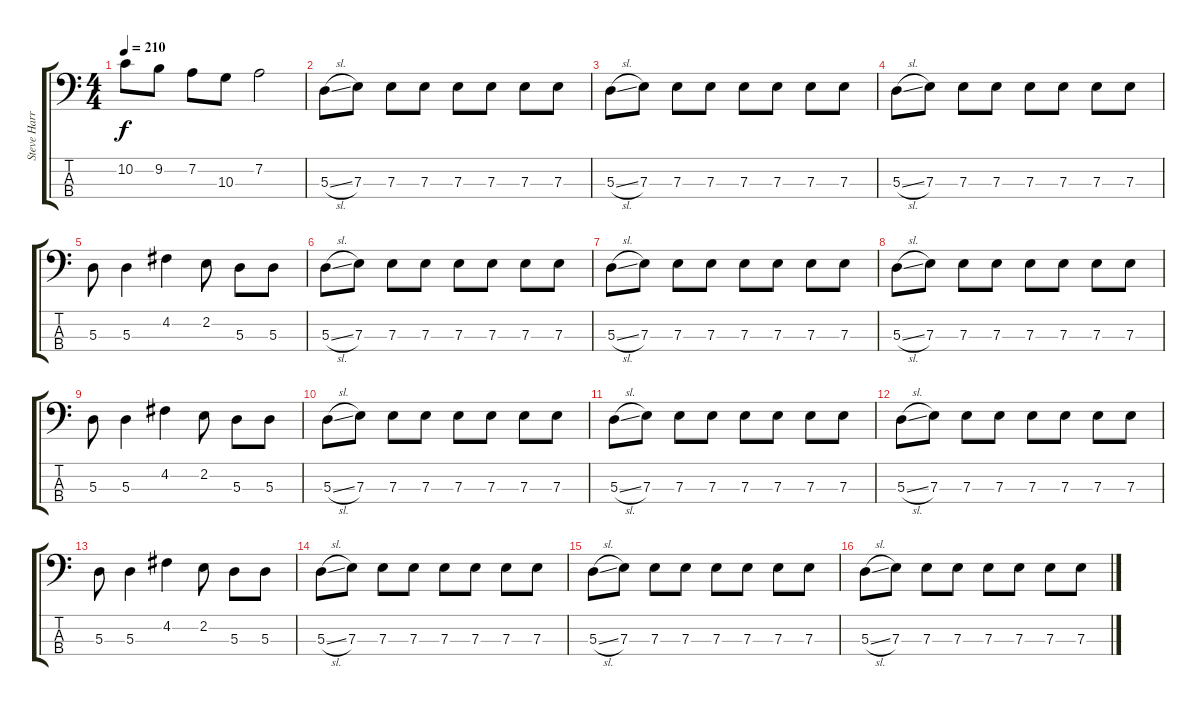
\track ("Steve Harris" "Steve Harr") {instrument electricbassfinger}
\staff {score tabs}
\tuning (G2 D2 A1 E1) {hide}
\ts (4 4)
\tempo 210
\clef f4
\ks c
10.2.8{dy f} 9.2.8 7.2.8 10.3.8 7.2.2 |
5.3{sl}.8 7.3.8 7.3.8 7.3.8 7.3.8 7.3.8 7.3.8 7.3.8 |
5.3{sl}.8 7.3.8 7.3.8 7.3.8 7.3.8 7.3.8 7.3.8 7.3.8 |
5.3{sl}.8 7.3.8 7.3.8 7.3.8 7.3.8 7.3.8 7.3.8 7.3.8 |
5.3.8 5.3.4 4.2.4 2.2.8 5.3.8 5.3.8 |
5.3{sl}.8 7.3.8 7.3.8 7.3.8 7.3.8 7.3.8 7.3.8 7.3.8 |
5.3{sl}.8 7.3.8 7.3.8 7.3.8 7.3.8 7.3.8 7.3.8 7.3.8 |
5.3{sl}.8 7.3.8 7.3.8 7.3.8 7.3.8 7.3.8 7.3.8 7.3.8 |
5.3.8 5.3.4 4.2.4 2.2.8 5.3.8 5.3.8 |
5.3{sl}.8 7.3.8 7.3.8 7.3.8 7.3.8 7.3.8 7.3.8 7.3.8 |
5.3{sl}.8 7.3.8 7.3.8 7.3.8 7.3.8 7.3.8 7.3.8 7.3.8 |
5.3{sl}.8 7.3.8 7.3.8 7.3.8 7.3.8 7.3.8 7.3.8 7.3.8 |
5.3.8 5.3.4 4.2.4 2.2.8 5.3.8 5.3.8 |
5.3{sl}.8 7.3.8 7.3.8 7.3.8 7.3.8 7.3.8 7.3.8 7.3.8 |
5.3{sl}.8 7.3.8 7.3.8 7.3.8 7.3.8 7.3.8 7.3.8 7.3.8 |
5.3{sl}.8 7.3.8 7.3.8 7.3.8 7.3.8 7.3.8 7.3.8 7.3.8
